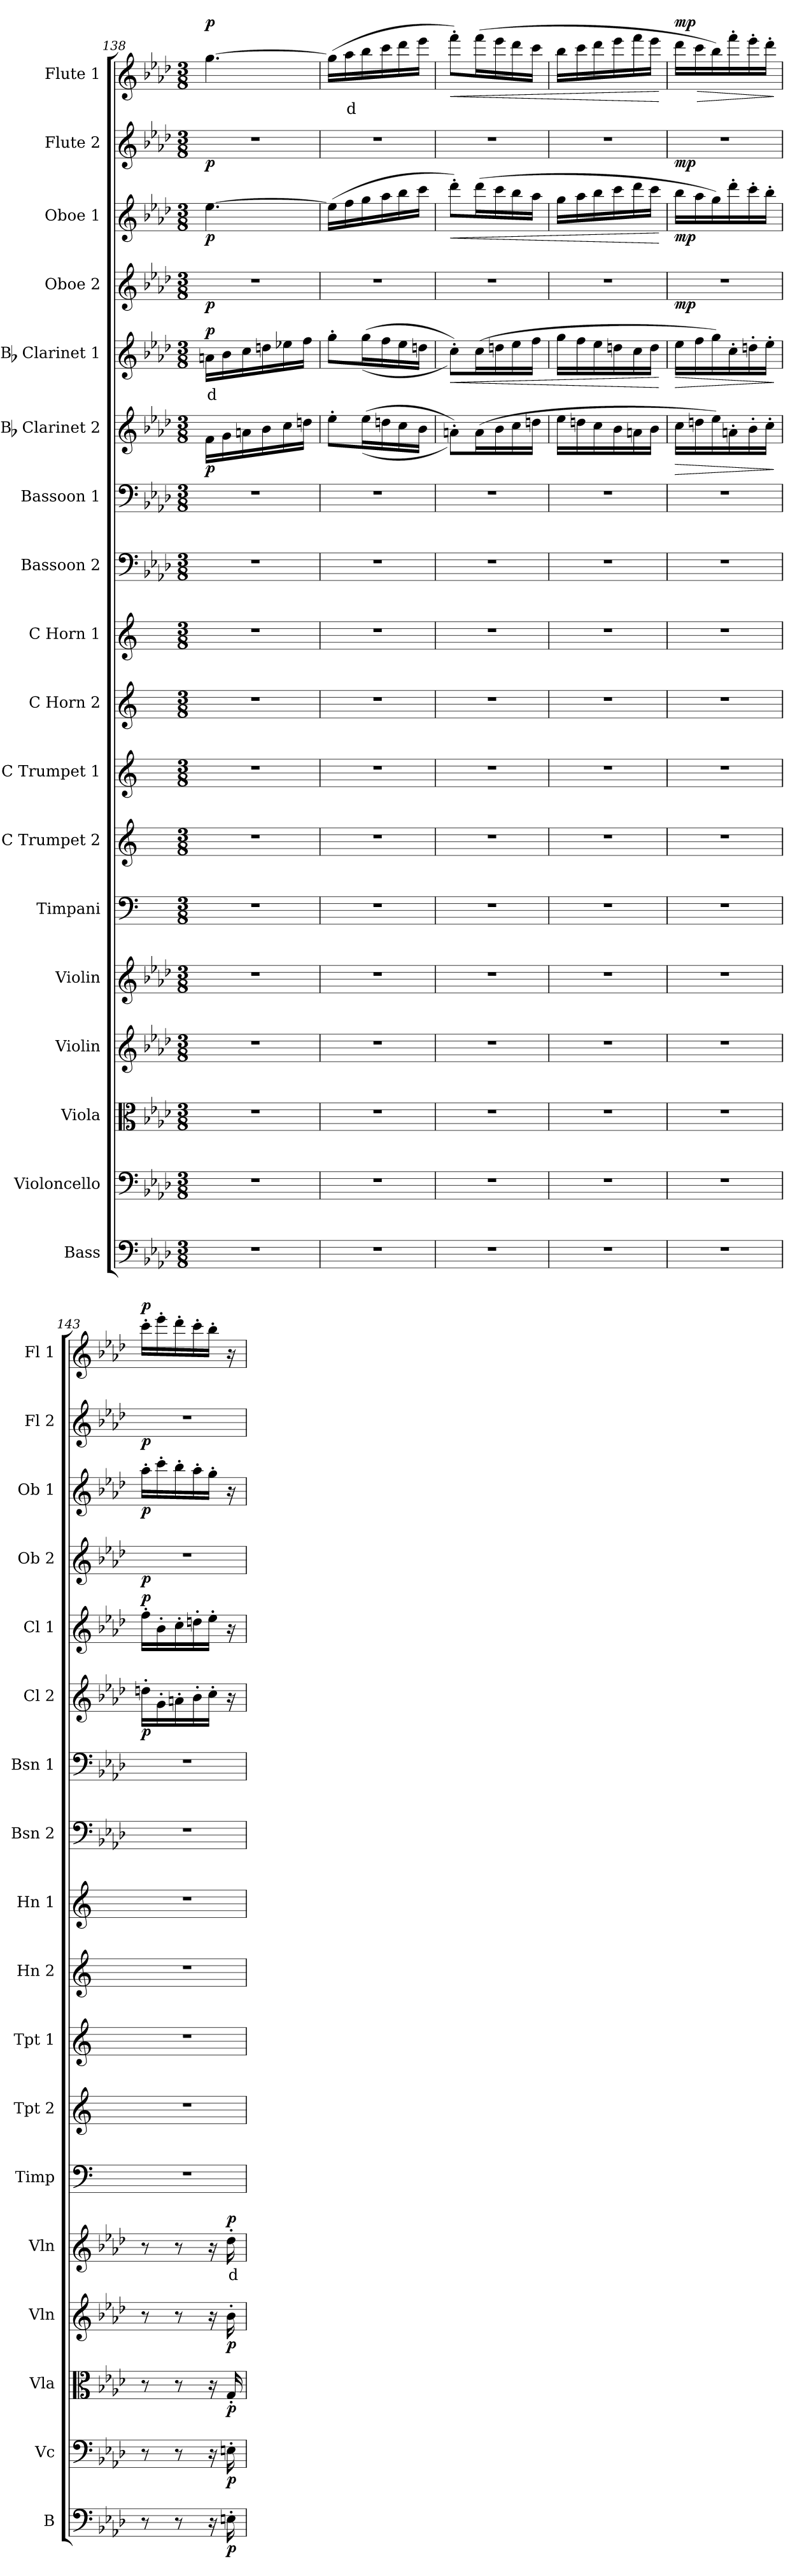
**kern	**dynam	**kern	**dynam	**kern	**dynam	**kern	**dynam	**kern	**text	**dynam	**kern	**kern	**kern	**kern	**kern	**kern	**kern	**kern	**dynam	**kern	**text	**dynam	**kern	**dynam	**kern	**dynam	**kern	**dynam	**kern	**text	**dynam
*part18	*part18	*part17	*part17	*part16	*part16	*part15	*part15	*part14	*part14	*part14	*part13	*part12	*part11	*part10	*part9	*part8	*part7	*part6	*part6	*part5	*part5	*part5	*part4	*part4	*part3	*part3	*part2	*part2	*part1	*part1	*part1
*staff18	*staff18	*staff17	*staff17	*staff16	*staff16	*staff15	*staff15	*staff14	*staff14	*staff14	*staff13	*staff12	*staff11	*staff10	*staff9	*staff8	*staff7	*staff6	*staff6	*staff5	*staff5	*staff5	*staff4	*staff4	*staff3	*staff3	*staff2	*staff2	*staff1	*staff1	*staff1
*I"Bass	*	*I"Violoncello	*	*I"Viola	*	*I"Violin	*	*I"Violin	*	*	*I"Timpani	*I"C Trumpet 2	*I"C Trumpet 1	*I"C Horn 2	*I"C Horn 1	*I"Bassoon 2	*I"Bassoon 1	*I"Bb Clarinet 2	*	*I"Bb Clarinet 1	*	*	*I"Oboe 2	*	*I"Oboe 1	*	*I"Flute 2	*	*I"Flute 1	*	*
*I'B	*	*I'Vc	*	*I'Vla	*	*I'Vln	*	*I'Vln	*	*	*I'Timp	*I'Tpt 2	*I'Tpt 1	*I'Hn 2	*I'Hn 1	*I'Bsn 2	*I'Bsn 1	*I'Cl 2	*	*I'Cl 1	*	*	*I'Ob 2	*	*I'Ob 1	*	*I'Fl 2	*	*I'Fl 1	*	*
*clefF4	*	*clefF4	*	*clefC3	*	*clefG2	*	*clefG2	*	*	*clefF4	*clefG2	*clefG2	*clefG2	*clefG2	*clefF4	*clefF4	*clefG2	*	*clefG2	*	*	*clefG2	*	*clefG2	*	*clefG2	*	*clefG2	*	*
*ITrd7c12	*	*	*	*	*	*	*	*	*	*	*	*	*	*ITrd7c12	*ITrd7c12	*	*	*ITrd1c2	*	*ITrd1c2	*	*	*	*	*	*	*	*	*	*	*
*k[b-e-a-d-]	*	*k[b-e-a-d-]	*	*k[b-e-a-d-]	*	*k[b-e-a-d-]	*	*k[b-e-a-d-]	*	*	*k[]	*k[]	*k[]	*k[]	*k[]	*k[b-e-a-d-]	*k[b-e-a-d-]	*k[b-e-a-d-g-c-]	*	*k[b-e-a-d-g-c-]	*	*	*k[b-e-a-d-]	*	*k[b-e-a-d-]	*	*k[b-e-a-d-]	*	*k[b-e-a-d-]	*	*
*M3/8	*	*M3/8	*	*M3/8	*	*M3/8	*	*M3/8	*	*	*M3/8	*M3/8	*M3/8	*M3/8	*M3/8	*M3/8	*M3/8	*M3/8	*	*M3/8	*	*	*M3/8	*	*M3/8	*	*M3/8	*	*M3/8	*	*
=138	=138	=138	=138	=138	=138	=138	=138	=138	=138	=138	=138	=138	=138	=138	=138	=138	=138	=138	=138	=138	=138	=138	=138	=138	=138	=138	=138	=138	=138	=138	=138
!	!	!	!	!	!	!	!	!	!	!	!	!	!	!	!	!	!	!	!LO:DY:b	!	!LO:LY:b	!LO:DY:b	!	!LO:DY:b	!	!LO:DY:b	!	!LO:DY:b	!	!	!LO:DY:b
4.r	.	4.r	.	4.r	.	4.r	.	4.r	.	.	4.r	4.r	4.r	4.r	4.r	4.r	4.r	16e-\LL	p	16gn\LL	d	p	4.r	p	[4.ee-	p	4.r	p	[4.gg	.	p
.	.	.	.	.	.	.	.	.	.	.	.	.	.	.	.	.	.	16f\	.	16a-\	.	.	.	.	.	.	.	.	.	.	.
.	.	.	.	.	.	.	.	.	.	.	.	.	.	.	.	.	.	16g\	.	16b-\	.	.	.	.	.	.	.	.	.	.	.
.	.	.	.	.	.	.	.	.	.	.	.	.	.	.	.	.	.	16a-\	.	16ccn\	.	.	.	.	.	.	.	.	.	.	.
.	.	.	.	.	.	.	.	.	.	.	.	.	.	.	.	.	.	16b-\	.	16dd-X\	.	.	.	.	.	.	.	.	.	.	.
.	.	.	.	.	.	.	.	.	.	.	.	.	.	.	.	.	.	16cc\JJ	.	16ee-\JJ	.	.	.	.	.	.	.	.	.	.	.
=139	=139	=139	=139	=139	=139	=139	=139	=139	=139	=139	=139	=139	=139	=139	=139	=139	=139	=139	=139	=139	=139	=139	=139	=139	=139	=139	=139	=139	=139	=139	=139
4.r	.	4.r	.	4.r	.	4.r	.	4.r	.	.	4.r	4.r	4.r	4.r	4.r	4.r	4.r	8dd-'\L	.	8ff'\L	.	.	4.r	.	(16ee-LL]	.	4.r	.	(16ggLL]	.	.
!	!	!	!	!	!	!	!	!	!	!	!	!	!	!	!	!	!	!	!	!	!	!	!	!	!	!	!	!	!	!LO:LY:b	!
.	.	.	.	.	.	.	.	.	.	.	.	.	.	.	.	.	.	.	.	.	.	.	.	.	16ff	.	.	.	16aa-	d	.
.	.	.	.	.	.	.	.	.	.	.	.	.	.	.	.	.	.	((16dd-\L	.	((16ff\L	.	.	.	.	16gg	.	.	.	16bb-	.	.
.	.	.	.	.	.	.	.	.	.	.	.	.	.	.	.	.	.	16ccn\	.	16ee-\	.	.	.	.	16aa-	.	.	.	16ccc	.	.
.	.	.	.	.	.	.	.	.	.	.	.	.	.	.	.	.	.	16b-\	.	16dd-\	.	.	.	.	16bb-	.	.	.	16ddd-	.	.
.	.	.	.	.	.	.	.	.	.	.	.	.	.	.	.	.	.	16a-\JJ	.	16cc\JJ	.	.	.	.	16cccJJ	.	.	.	16eee-JJ	.	.
=140	=140	=140	=140	=140	=140	=140	=140	=140	=140	=140	=140	=140	=140	=140	=140	=140	=140	=140	=140	=140	=140	=140	=140	=140	=140	=140	=140	=140	=140	=140	=140
!	!	!	!	!	!	!	!	!	!	!	!	!	!	!	!	!	!	!	!	!	!	!LO:HP:b	!	!	!	!LO:HP:b	!	!	!	!	!LO:HP:b
4.r	.	4.r	.	4.r	.	4.r	.	4.r	.	.	4.r	4.r	4.r	4.r	4.r	4.r	4.r	8gn'\L))	.	8b-'\L))	.	<	4.r	.	8ddd-'L)	<	4.r	.	8fff'L)	.	<
.	.	.	.	.	.	.	.	.	.	.	.	.	.	.	.	.	.	(16g\L	.	(16b-\L	.	.	.	.	(16ddd-L	.	.	.	(16fffL	.	.
.	.	.	.	.	.	.	.	.	.	.	.	.	.	.	.	.	.	16a-\	.	16ccn\	.	.	.	.	16ccc	.	.	.	16eee-	.	.
.	.	.	.	.	.	.	.	.	.	.	.	.	.	.	.	.	.	16b-\	.	16dd-\	.	.	.	.	16bb-	.	.	.	16ddd-	.	.
.	.	.	.	.	.	.	.	.	.	.	.	.	.	.	.	.	.	16cc\JJ	.	16ee-\JJ	.	.	.	.	16aa-JJ	.	.	.	16cccJJ	.	.
!!LO:PB:g=z
=141	=141	=141	=141	=141	=141	=141	=141	=141	=141	=141	=141	=141	=141	=141	=141	=141	=141	=141	=141	=141	=141	=141	=141	=141	=141	=141	=141	=141	=141	=141	=141
4.r	.	4.r	.	4.r	.	4.r	.	4.r	.	.	4.r	4.r	4.r	4.r	4.r	4.r	4.r	16dd-\LL	.	16ff\LL	.	.	4.r	.	16ggLL	.	4.r	.	16bb-LL	.	.
.	.	.	.	.	.	.	.	.	.	.	.	.	.	.	.	.	.	16ccn\	.	16ee-\	.	.	.	.	16aa-	.	.	.	16ccc	.	.
.	.	.	.	.	.	.	.	.	.	.	.	.	.	.	.	.	.	16b-\	.	16dd-\	.	.	.	.	16bb-	.	.	.	16ddd-	.	.
.	.	.	.	.	.	.	.	.	.	.	.	.	.	.	.	.	.	16a-\	.	16cc\	.	.	.	.	16ccc	.	.	.	16eee-	.	.
.	.	.	.	.	.	.	.	.	.	.	.	.	.	.	.	.	.	16gn\	.	16b-\	.	.	.	.	16ddd-	.	.	.	16fff	.	.
.	.	.	.	.	.	.	.	.	.	.	.	.	.	.	.	.	.	16a-\JJ	.	16cc\JJ	.	.	.	.	16cccJJ	.	.	.	16eee-JJ	.	.
.	.	.	.	.	.	.	.	.	.	.	.	.	.	.	.	.	.	.	.	.	.	[	.	.	.	[	.	.	.	.	[
=142	=142	=142	=142	=142	=142	=142	=142	=142	=142	=142	=142	=142	=142	=142	=142	=142	=142	=142	=142	=142	=142	=142	=142	=142	=142	=142	=142	=142	=142	=142	=142
!	!	!	!	!	!	!	!	!	!	!	!	!	!	!	!	!	!	!	!LO:HP:b	!	!	!LO:HP:b	!	!LO:DY:b	!	!LO:DY:b	!	!LO:DY:b	!	!	!LO:HP:b
!	!	!	!	!	!	!	!	!	!	!	!	!	!	!	!	!	!	!	!	!	!	!	!	!	!	!	!	!	!	!	!LO:DY:n=1:b
4.r	.	4.r	.	4.r	.	4.r	.	4.r	.	.	4.r	4.r	4.r	4.r	4.r	4.r	4.r	16b-\LL	>	16dd-\LL	.	>	4.r	mp	16bb-LL	mp	4.r	mp	16ddd-LL	.	> mp
.	.	.	.	.	.	.	.	.	.	.	.	.	.	.	.	.	.	16ccn\	.	16ee-\	.	.	.	.	16aa-	.	.	.	16ccc	.	.
.	.	.	.	.	.	.	.	.	.	.	.	.	.	.	.	.	.	16dd-\)	.	16ff\)	.	.	.	.	16gg)	.	.	.	16bb-)	.	.
.	.	.	.	.	.	.	.	.	.	.	.	.	.	.	.	.	.	16gn'\	.	16b-'\	.	.	.	.	16ddd-'	.	.	.	16fff'	.	.
.	.	.	.	.	.	.	.	.	.	.	.	.	.	.	.	.	.	16a-'\	.	16cc'\	.	.	.	.	16ccc'	.	.	.	16eee-'	.	.
.	.	.	.	.	.	.	.	.	.	.	.	.	.	.	.	.	.	16b-'\JJ	.	16dd-'\JJ	.	.	.	.	16bb-'JJ	.	.	.	16ddd-'JJ	.	.
.	.	.	.	.	.	.	.	.	.	.	.	.	.	.	.	.	.	.	]	.	.	]	.	.	.	.	.	.	.	.	]
=143	=143	=143	=143	=143	=143	=143	=143	=143	=143	=143	=143	=143	=143	=143	=143	=143	=143	=143	=143	=143	=143	=143	=143	=143	=143	=143	=143	=143	=143	=143	=143
!	!	!	!	!	!	!	!	!	!	!	!	!	!	!	!	!	!	!	!LO:DY:b	!	!	!LO:DY:b	!	!LO:DY:b	!	!LO:DY:b	!	!LO:DY:b	!	!	!LO:DY:b
8r	.	8r	.	8r	.	8r	.	8r	.	.	4.r	4.r	4.r	4.r	4.r	4.r	4.r	16ccn'\LL	p	16ee-'\LL	.	p	4.r	p	16aa-'LL	p	4.r	p	16ccc'LL	.	p
.	.	.	.	.	.	.	.	.	.	.	.	.	.	.	.	.	.	16f'\	.	16a-'\	.	.	.	.	16ccc'	.	.	.	16eee-'	.	.
8r	.	8r	.	8r	.	8r	.	8r	.	.	.	.	.	.	.	.	.	16gn'\	.	16b-'\	.	.	.	.	16bb-'	.	.	.	16ddd-'	.	.
.	.	.	.	.	.	.	.	.	.	.	.	.	.	.	.	.	.	16a-'\	.	16cc'\	.	.	.	.	16aa-'	.	.	.	16ccc'	.	.
16r	.	16r	.	16r	.	16r	.	16r	.	.	.	.	.	.	.	.	.	16b-'\JJ	.	16dd-'\JJ	.	.	.	.	16gg'JJ	.	.	.	16bb-'JJ	.	.
!	!LO:DY:b	!	!LO:DY:b	!	!LO:DY:b	!	!LO:DY:b	!	!LO:LY:b	!LO:DY:b	!	!	!	!	!	!	!	!	!	!	!	!	!	!	!	!	!	!	!	!	!
16EEn'	p	16En'	p	16G'	p	16b-'	p	16dd-'	d	p	.	.	.	.	.	.	.	16r	.	16r	.	.	.	.	16r	.	.	.	16r	.	.
=	=	=	=	=	=	=	=	=	=	=	=	=	=	=	=	=	=	=	=	=	=	=	=	=	=	=	=	=	=	=	=
*-	*-	*-	*-	*-	*-	*-	*-	*-	*-	*-	*-	*-	*-	*-	*-	*-	*-	*-	*-	*-	*-	*-	*-	*-	*-	*-	*-	*-	*-	*-	*-
